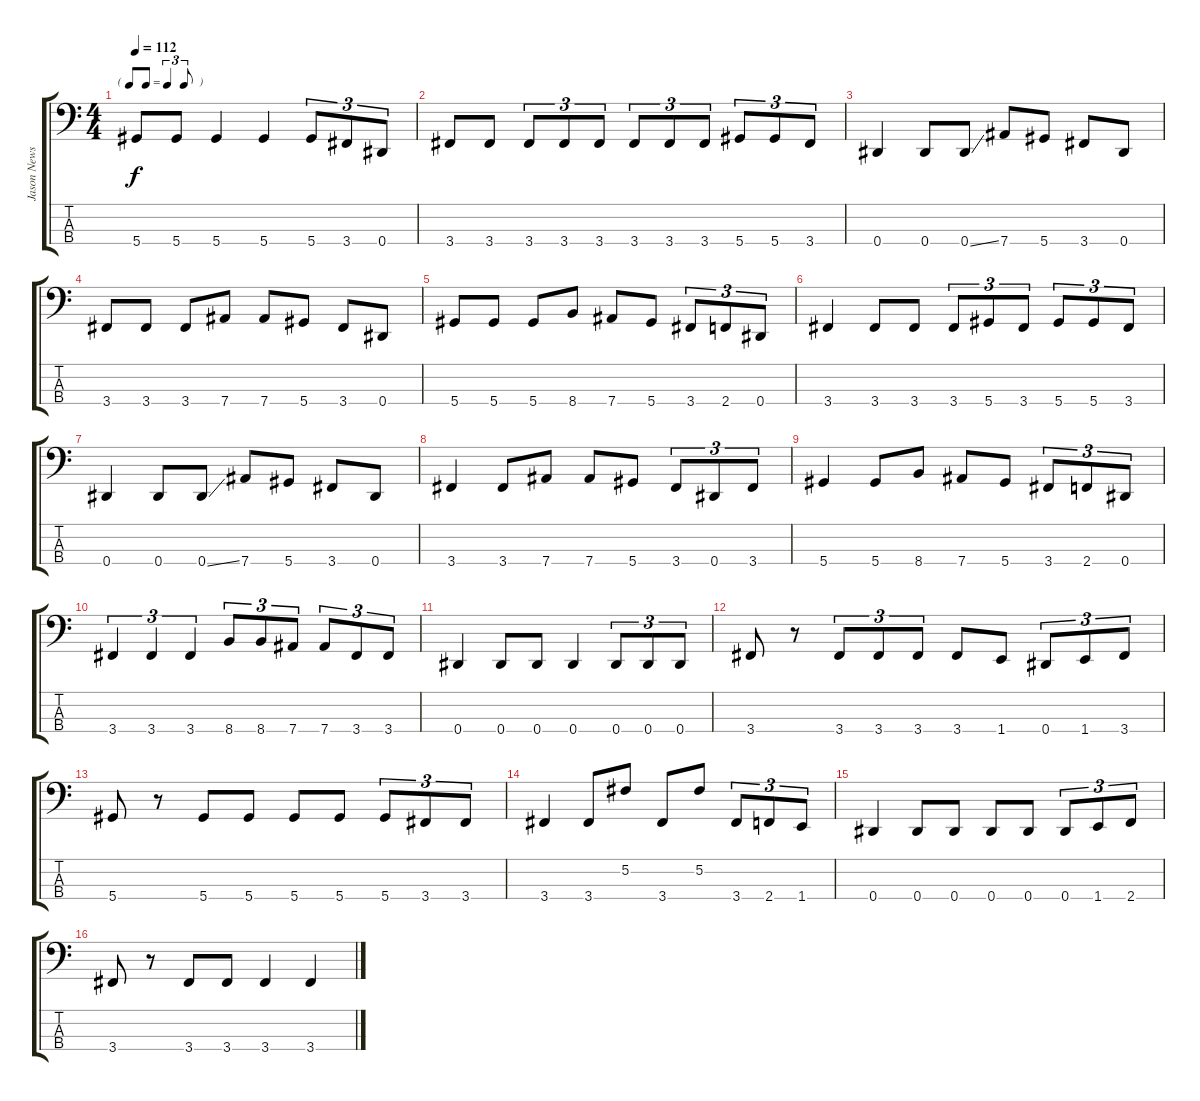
\track ("Jason Newsteed (Bass)" "Jason News") {instrument electricbasspick}
\staff {score tabs}
\tuning (Gb2 Db2 Ab1 Eb1) {hide}
\ts (4 4)
\tf triplet8th
\tempo 112
\clef f4
\ks c
5.4.8{dy f} 5.4.8 5.4.4 5.4.4 5.4.8{tu (3 2)} 3.4.8{tu (3 2)} 0.4.8{tu (3 2)} |
3.4.8 3.4.8 3.4.8{tu (3 2)} 3.4.8{tu (3 2)} 3.4.8{tu (3 2)} 3.4.8{tu (3 2)} 3.4.8{tu (3 2)} 3.4.8{tu (3 2)} 5.4.8{tu (3 2)} 5.4.8{tu (3 2)} 3.4.8{tu (3 2)} |
0.4.4 0.4.8 0.4{ss}.8 7.4.8 5.4.8 3.4.8 0.4.8 |
3.4.8 3.4.8 3.4.8 7.4.8 7.4.8 5.4.8 3.4.8 0.4.8 |
5.4.8 5.4.8 5.4.8 8.4.8 7.4.8 5.4.8 3.4.8{tu (3 2)} 2.4.8{tu (3 2)} 0.4.8{tu (3 2)} |
3.4.4 3.4.8 3.4.8 3.4.8{tu (3 2)} 5.4.8{tu (3 2)} 3.4.8{tu (3 2)} 5.4.8{tu (3 2)} 5.4.8{tu (3 2)} 3.4.8{tu (3 2)} |
0.4.4 0.4.8 0.4{ss}.8 7.4.8 5.4.8 3.4.8 0.4.8 |
3.4.4 3.4.8 7.4.8 7.4.8 5.4.8 3.4.8{tu (3 2)} 0.4.8{tu (3 2)} 3.4.8{tu (3 2)} |
5.4.4 5.4.8 8.4.8 7.4.8 5.4.8 3.4.8{tu (3 2)} 2.4.8{tu (3 2)} 0.4.8{tu (3 2)} |
3.4.4{tu (3 2)} 3.4.4{tu (3 2)} 3.4.4{tu (3 2)} 8.4.8{tu (3 2)} 8.4.8{tu (3 2)} 7.4.8{tu (3 2)} 7.4.8{tu (3 2)} 3.4.8{tu (3 2)} 3.4.8{tu (3 2)} |
0.4.4 0.4.8 0.4.8 0.4.4 0.4.8{tu (3 2)} 0.4.8{tu (3 2)} 0.4.8{tu (3 2)} |
3.4.8 r.8 3.4.8{tu (3 2)} 3.4.8{tu (3 2)} 3.4.8{tu (3 2)} 3.4.8 1.4.8 0.4.8{tu (3 2)} 1.4.8{tu (3 2)} 3.4.8{tu (3 2)} |
5.4.8 r.8 5.4.8 5.4.8 5.4.8 5.4.8 5.4.8{tu (3 2)} 3.4.8{tu (3 2)} 3.4.8{tu (3 2)} |
3.4.4 3.4.8 5.2.8 3.4.8 5.2.8 3.4.8{tu (3 2)} 2.4.8{tu (3 2)} 1.4.8{tu (3 2)} |
0.4.4 0.4.8 0.4.8 0.4.8 0.4.8 0.4.8{tu (3 2)} 1.4.8{tu (3 2)} 2.4.8{tu (3 2)} |
3.4.8 r.8 3.4.8 3.4.8 3.4.4 3.4.4
